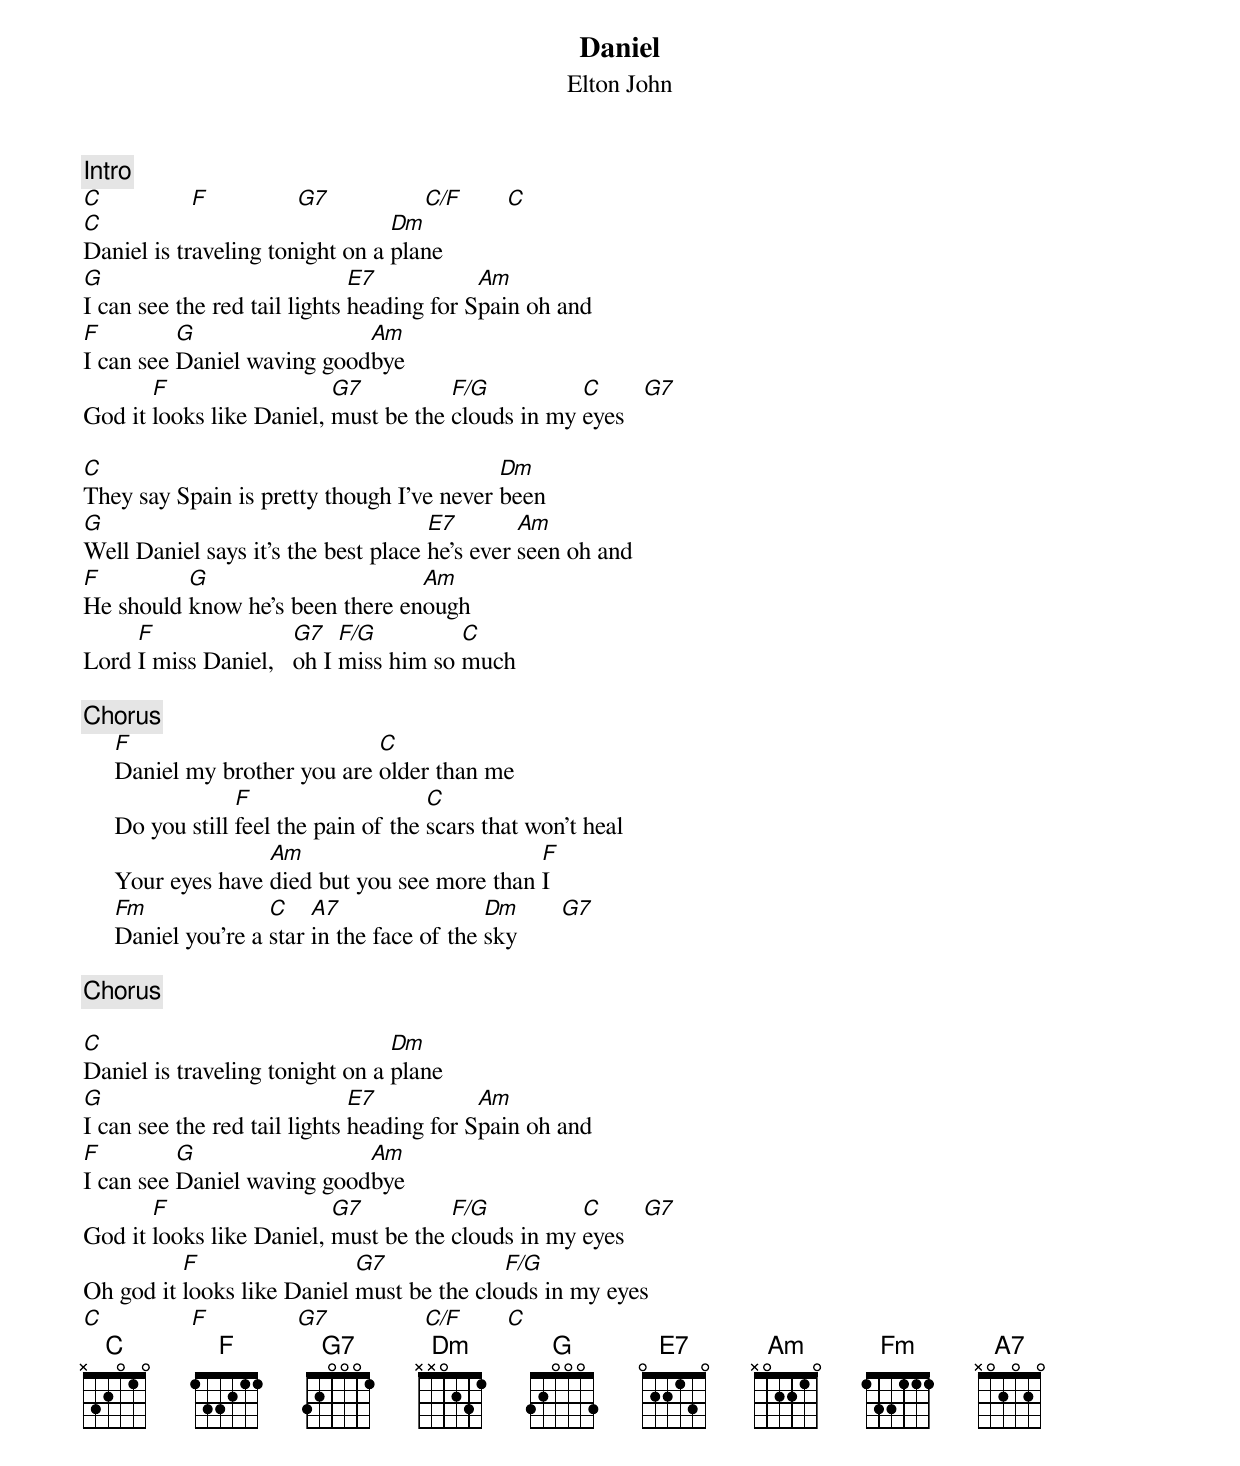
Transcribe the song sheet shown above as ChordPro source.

{title:Daniel}
{st:Elton John}

{c:Intro}
[C]              [F]              [G7]               [C/F]       [C]
[C]Daniel is traveling tonight on a [Dm]plane
[G]I can see the red tail lights [E7]heading for S[Am]pain oh and
[F]I can see [G]Daniel waving good[Am]bye
God it [F]looks like Daniel, [G7]must be the [F/G]clouds in my [C]eyes   [G7]

[C]They say Spain is pretty though I've never [Dm]been
[G]Well Daniel says it's the best place [E7]he's ever [Am]seen oh and
[F]He should [G]know he's been there en[Am]ough
Lord [F]I miss Daniel,   [G7]oh I [F/G]miss him so [C]much

{c:Chorus}
     [F]Daniel my brother you are [C]older than me
     Do you still [F]feel the pain of the [C]scars that won't heal
     Your eyes have [Am]died but you see more than [F]I
     [Fm]Daniel you're a [C]star [A7]in the face of the [Dm]sky       [G7]

{c:Chorus}

[C]Daniel is traveling tonight on a [Dm]plane
[G]I can see the red tail lights [E7]heading for S[Am]pain oh and
[F]I can see [G]Daniel waving good[Am]bye
God it [F]looks like Daniel, [G7]must be the [F/G]clouds in my [C]eyes   [G7]
Oh god it [F]looks like Daniel [G7]must be the clo[F/G]uds in my eyes
[C]              [F]              [G7]               [C/F]       [C]
